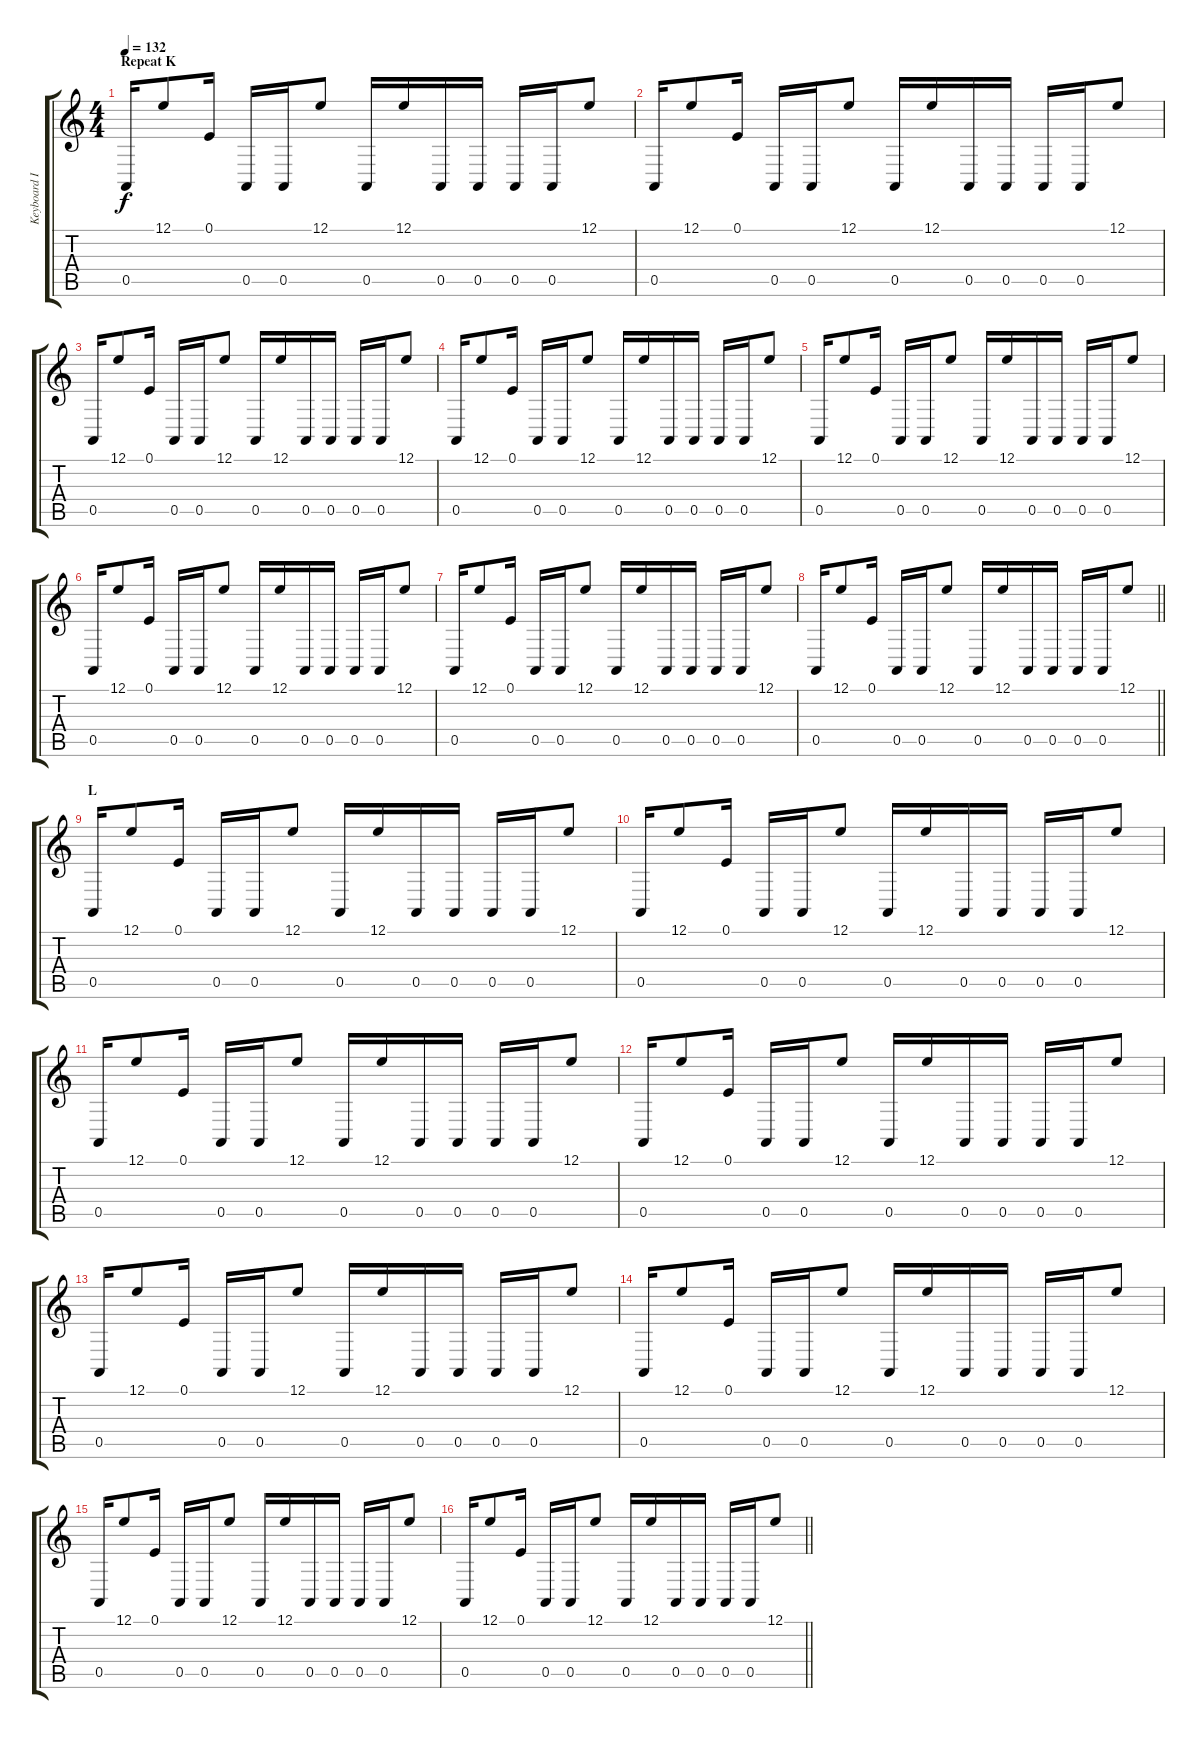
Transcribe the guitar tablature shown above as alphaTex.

\track ("Keyboard II" "Keyboard I") {instrument lead8bassandlead}
\staff {score tabs}
\tuning (E4 B3 G3 D3 A2 E2) {hide}
\ts (4 4)
\section ("" "Repeat K")
\tempo 132
\clef g2
\ks c
0.5.16{dy f} 12.1.8 0.1.16 0.5.16 0.5.16 12.1.8 0.5.16 12.1.16 0.5.16 0.5.16 0.5.16 0.5.16 12.1.8 |
0.5.16 12.1.8 0.1.16 0.5.16 0.5.16 12.1.8 0.5.16 12.1.16 0.5.16 0.5.16 0.5.16 0.5.16 12.1.8 |
0.5.16 12.1.8 0.1.16 0.5.16 0.5.16 12.1.8 0.5.16 12.1.16 0.5.16 0.5.16 0.5.16 0.5.16 12.1.8 |
0.5.16 12.1.8 0.1.16 0.5.16 0.5.16 12.1.8 0.5.16 12.1.16 0.5.16 0.5.16 0.5.16 0.5.16 12.1.8 |
0.5.16 12.1.8 0.1.16 0.5.16 0.5.16 12.1.8 0.5.16 12.1.16 0.5.16 0.5.16 0.5.16 0.5.16 12.1.8 |
0.5.16 12.1.8 0.1.16 0.5.16 0.5.16 12.1.8 0.5.16 12.1.16 0.5.16 0.5.16 0.5.16 0.5.16 12.1.8 |
0.5.16 12.1.8 0.1.16 0.5.16 0.5.16 12.1.8 0.5.16 12.1.16 0.5.16 0.5.16 0.5.16 0.5.16 12.1.8 |
\barLineRight lightlight
0.5.16 12.1.8 0.1.16 0.5.16 0.5.16 12.1.8 0.5.16 12.1.16 0.5.16 0.5.16 0.5.16 0.5.16 12.1.8 |
\section ("" "L")
0.5.16 12.1.8 0.1.16 0.5.16 0.5.16 12.1.8 0.5.16 12.1.16 0.5.16 0.5.16 0.5.16 0.5.16 12.1.8 |
0.5.16 12.1.8 0.1.16 0.5.16 0.5.16 12.1.8 0.5.16 12.1.16 0.5.16 0.5.16 0.5.16 0.5.16 12.1.8 |
0.5.16 12.1.8 0.1.16 0.5.16 0.5.16 12.1.8 0.5.16 12.1.16 0.5.16 0.5.16 0.5.16 0.5.16 12.1.8 |
0.5.16 12.1.8 0.1.16 0.5.16 0.5.16 12.1.8 0.5.16 12.1.16 0.5.16 0.5.16 0.5.16 0.5.16 12.1.8 |
0.5.16 12.1.8 0.1.16 0.5.16 0.5.16 12.1.8 0.5.16 12.1.16 0.5.16 0.5.16 0.5.16 0.5.16 12.1.8 |
0.5.16 12.1.8 0.1.16 0.5.16 0.5.16 12.1.8 0.5.16 12.1.16 0.5.16 0.5.16 0.5.16 0.5.16 12.1.8 |
0.5.16 12.1.8 0.1.16 0.5.16 0.5.16 12.1.8 0.5.16 12.1.16 0.5.16 0.5.16 0.5.16 0.5.16 12.1.8 |
\barLineRight lightlight
0.5.16 12.1.8 0.1.16 0.5.16 0.5.16 12.1.8 0.5.16 12.1.16 0.5.16 0.5.16 0.5.16 0.5.16 12.1.8
